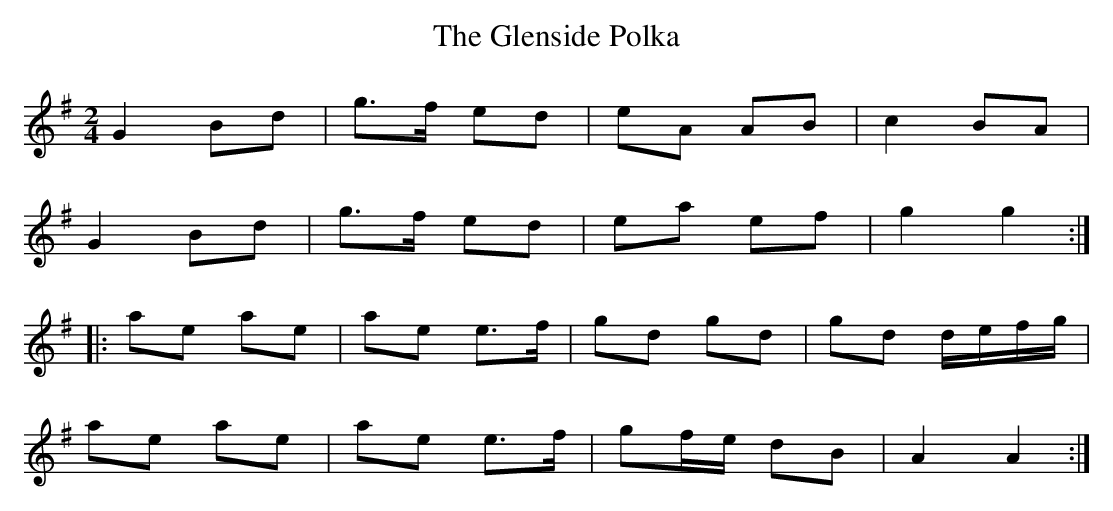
X:1
T:The Glenside Polka
L:1/8
M:2/4
K:G major
G2 Bd|g>f ed| eA AB| c2BA|
G2Bd| g>f ed| ea ef| g2 g2 :|
|:ae ae| ae e>f| gd gd| gd d/e/f/g/|
 ae ae| ae e>f| gf/e/ dB| A2A2:|
